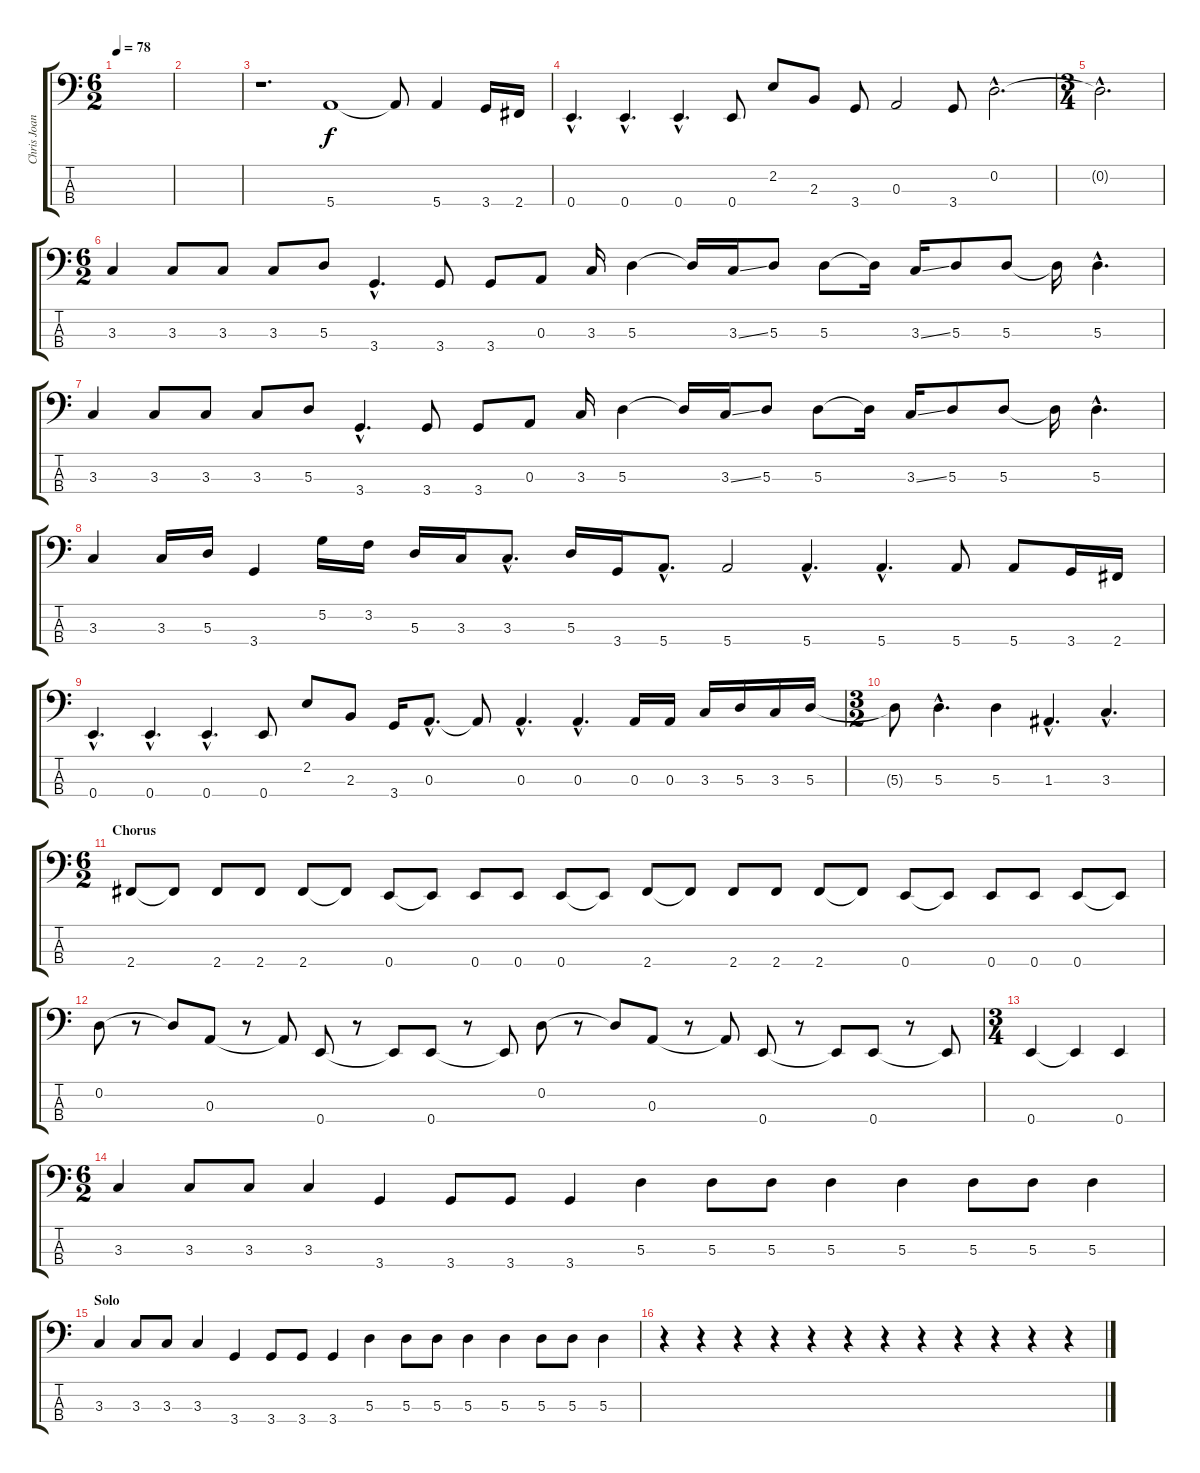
\track ("Chris Joannou" "Chris Joan") {instrument electricbassfinger}
\staff {score tabs}
\tuning (G2 D2 A1 E1) {hide}
\ts (6 2)
\tempo 78
\clef f4
\ks c
|
|
r.1{d} 5.4.1 5.4{t}.8 5.4.4 3.4.16 2.4.16 |
0.4{hac}.4{d} 0.4{hac}.4{d} 0.4{hac}.4{d} 0.4.8 2.2.8 2.3.8 3.4.8 0.3.2 3.4.8 0.2{hac}.2{d} |
\ts (3 4)
0.2{hac t}.2{d} |
\ts (6 2)
3.3.4 3.3.8 3.3.8 3.3.8 5.3.8 3.4{hac}.4{d} 3.4.8 3.4.8 0.3.8 3.3.16 5.3.4 5.3{t}.16 3.3{ss}.16 5.3.8 5.3.8 5.3{t}.16 3.3{ss}.16 5.3.8 5.3.8 5.3{t}.16 5.3{hac}.4{d} |
3.3.4 3.3.8 3.3.8 3.3.8 5.3.8 3.4{hac}.4{d} 3.4.8 3.4.8 0.3.8 3.3.16 5.3.4 5.3{t}.16 3.3{ss}.16 5.3.8 5.3.8 5.3{t}.16 3.3{ss}.16 5.3.8 5.3.8 5.3{t}.16 5.3{hac}.4{d} |
3.3.4 3.3.16 5.3.16 3.4.4 5.2.16 3.2.16 5.3.16 3.3.16 3.3{hac}.8{d} 5.3.16 3.4.16 5.4{hac}.8{d} 5.4.2 5.4{hac}.4{d} 5.4{hac}.4{d} 5.4.8 5.4.8 3.4.16 2.4.16 |
0.4{hac}.4{d} 0.4{hac}.4{d} 0.4{hac}.4{d} 0.4.8 2.2.8 2.3.8 3.4.16 0.3{hac}.8{d} 0.3{t}.8 0.3{hac}.4{d} 0.3{hac}.4{d} 0.3.16 0.3.16 3.3.16 5.3.16 3.3.16 5.3.16 |
\ts (3 2)
5.3{t}.8 5.3{hac}.4{d} 5.3.4 1.3{hac}.4{d} 3.3{hac}.4{d} |
\ts (6 2)
\section ("" "Chorus")
2.4.8 2.4{t}.8 2.4.8 2.4.8 2.4.8 2.4{t}.8 0.4.8 0.4{t}.8 0.4.8 0.4.8 0.4.8 0.4{t}.8 2.4.8 2.4{t}.8 2.4.8 2.4.8 2.4.8 2.4{t}.8 0.4.8 0.4{t}.8 0.4.8 0.4.8 0.4.8 0.4{t}.8 |
0.2.8 r.8 0.2{t}.8 0.3.8 r.8 0.3{t}.8 0.4.8 r.8 0.4{t}.8 0.4.8 r.8 0.4{t}.8 0.2.8 r.8 0.2{t}.8 0.3.8 r.8 0.3{t}.8 0.4.8 r.8 0.4{t}.8 0.4.8 r.8 0.4{t}.8 |
\ts (3 4)
0.4.4 0.4{t}.4 0.4.4 |
\ts (6 2)
3.3.4 3.3.8 3.3.8 3.3.4 3.4.4 3.4.8 3.4.8 3.4.4 5.3.4 5.3.8 5.3.8 5.3.4 5.3.4 5.3.8 5.3.8 5.3.4 |
\section ("" "Solo")
3.3.4 3.3.8 3.3.8 3.3.4 3.4.4 3.4.8 3.4.8 3.4.4 5.3.4 5.3.8 5.3.8 5.3.4 5.3.4 5.3.8 5.3.8 5.3.4 |
r.4 r.4 r.4 r.4 r.4 r.4 r.4 r.4 r.4 r.4 r.4 r.4
